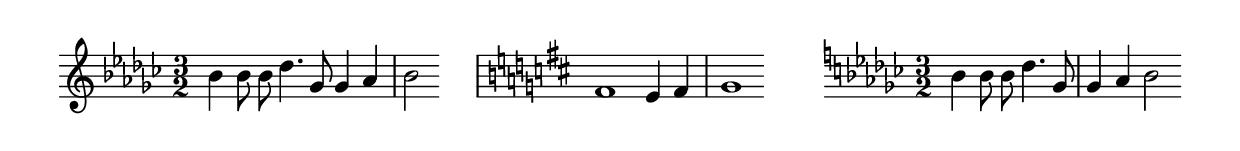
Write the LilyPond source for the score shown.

\version "2.17.18"

\paper {
  indent = 0
  system-count = 1
}

beginning = \relative c'' { 
  \key as \major
  \time 3/2
  \autoBeamOff
  c c8 c es4. as,8 as4 bes |
  c2 
}

middlesection = \relative gis' {
  \stopStaff s1 |
  \startStaff
  \key e \major
  gis1 fis4 gis |
  a1
}
  
end = {
  \stopStaff s1 |
  \startStaff
  \beginning
}
  
%middlesection = \transpose e fes \middlesection

music = {
  \beginning
  \middlesection
  \end
}

%music = \transpose as g \music
music = \transpose as ges \music

\score {
  \new Staff \music
  \layout {}
}